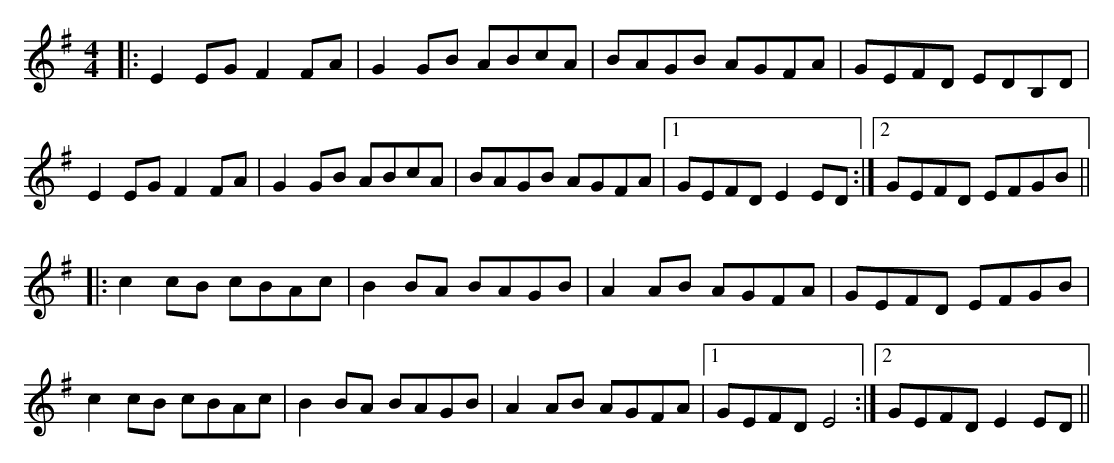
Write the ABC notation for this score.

X:1
M:4/4
K:Emin
|:E2EG F2FA|G2GB ABcA|BAGB AGFA|GEFD EDB,D|
E2EG F2FA|G2GB ABcA|BAGB AGFA|1 GEFD E2ED:|2 GEFD EFGB||
|:c2cB cBAc|B2BA BAGB|A2AB AGFA|GEFD EFGB|
c2cB cBAc|B2BA BAGB|A2AB AGFA|1 GEFD E4:|2 GEFD E2ED||
